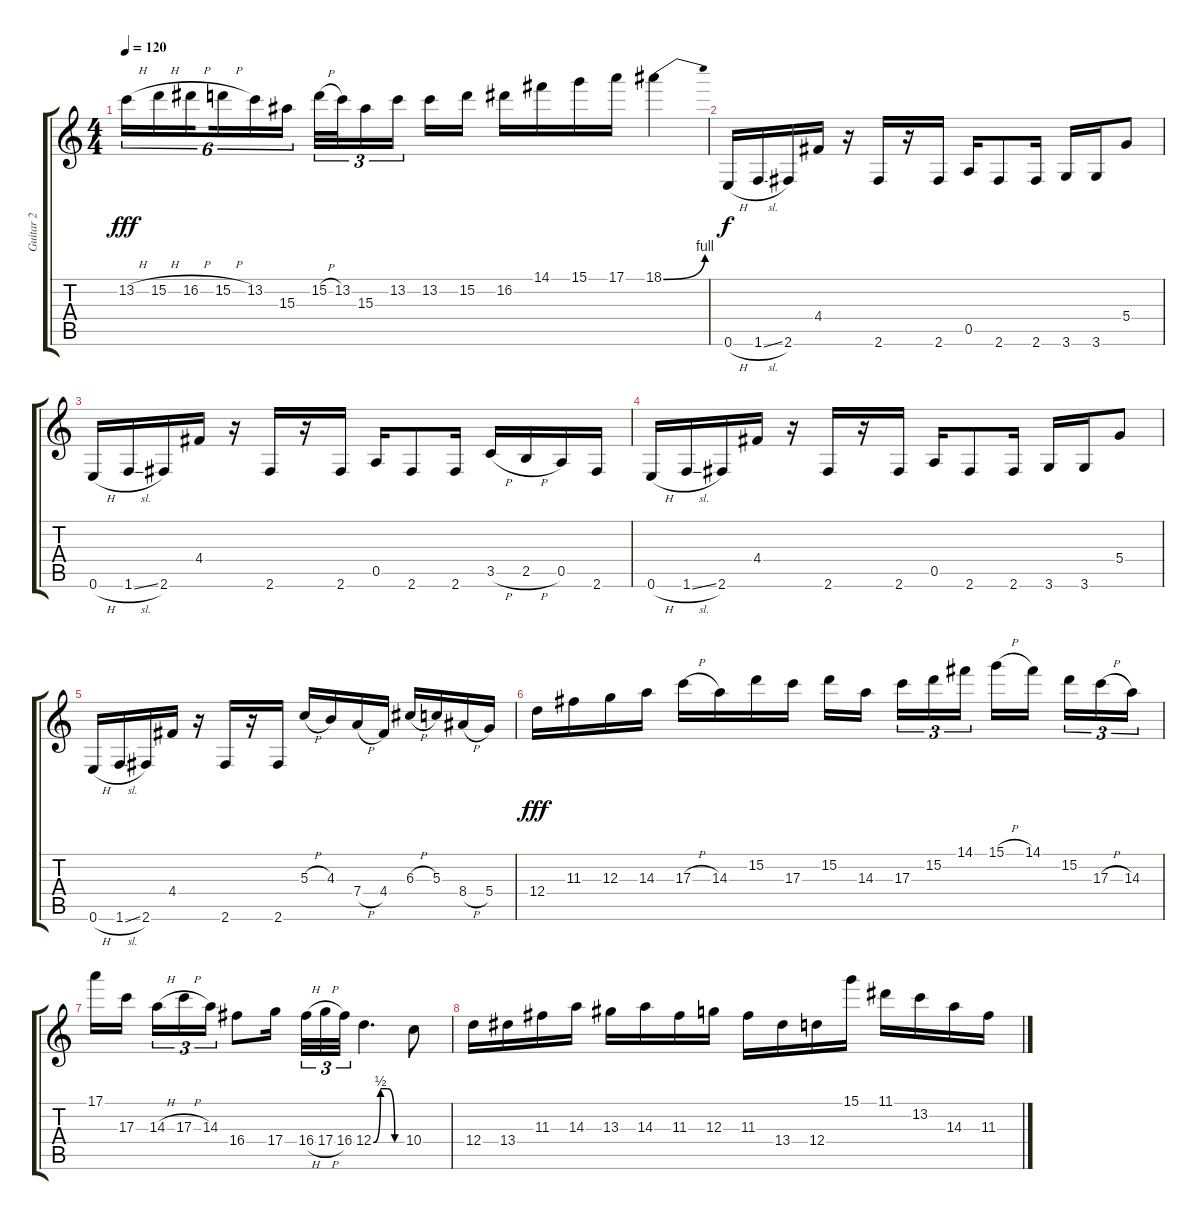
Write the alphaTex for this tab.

\track ("Guitar 2" "Guitar 2") {instrument distortionguitar}
\staff {score tabs}
\tuning (E4 B3 G3 D3 A2 E2) {hide}
\ts (4 4)
\tempo 120
\clef g2
\ks c
13.2{h}.16{tu (6 4) dy fff} 15.2{h}.16{tu (6 4)} 16.2{h}.16{tu (6 4) beam splitsecondary} 15.2{h}.16{tu (6 4)} 13.2.16{tu (6 4)} 15.3.16{tu (6 4)} 15.2{h}.32{tu (3 2)} 13.2.32{tu (3 2)} 15.3.16{tu (3 2)} 13.2.16{tu (3 2) beam splitsecondary} 13.2.16 15.2.16 16.2.16 14.1.16 15.1.16 17.1.16 18.1{be (bend 0 0 60 4)}.4 |
0.6{h}.16{dy f} 1.6{sl}.16 2.6.16 4.4.16 r.16 2.6.16 r.16 2.6.16 0.5.16 2.6.8 2.6.16 3.6.16 3.6.16 5.4.8 |
0.6{h}.16 1.6{sl}.16 2.6.16 4.4.16 r.16 2.6.16 r.16 2.6.16 0.5.16 2.6.8 2.6.16 3.5{h}.16 2.5{h}.16 0.5.16 2.6.16 |
0.6{h}.16 1.6{sl}.16 2.6.16 4.4.16 r.16 2.6.16 r.16 2.6.16 0.5.16 2.6.8 2.6.16 3.6.16 3.6.16 5.4.8 |
0.6{h}.16 1.6{sl}.16 2.6.16 4.4.16 r.16 2.6.16 r.16 2.6.16 5.3{h}.16 4.3.16 7.4{h}.16 4.4.16 6.3{h}.16 5.3.16 8.4{h}.16 5.4.16 |
12.4.16{dy fff} 11.3.16 12.3.16 14.3.16 17.3{h}.16 14.3.16 15.2.16 17.3.16 15.2.16 14.3.16{beam splitsecondary} 17.3.16{tu (3 2)} 15.2.16{tu (3 2)} 14.1.16{tu (3 2)} 15.1{h}.16 14.1.16{beam splitsecondary} 15.2.16{tu (3 2)} 17.3{h}.16{tu (3 2)} 14.3.16{tu (3 2)} |
17.1.16 17.3.16{beam splitsecondary} 14.3{h}.16{tu (3 2)} 17.3{h}.16{tu (3 2)} 14.3.16{tu (3 2)} 16.4.8 17.4.16{beam splitsecondary} 16.4{h}.32{tu (3 2)} 17.4{h}.32{tu (3 2)} 16.4.32{tu (3 2)} 12.4{be (custom 0 0 15 2 30 2 45 0 60 0)}.4{d} 10.4.8 |
12.4.16 13.4.16 11.3.16 14.3.16 13.3.16 14.3.16 11.3.16 12.3.16 11.3.16 13.4.16 12.4.16 15.1.16 11.1.16 13.2.16 14.3.16 11.3.16
